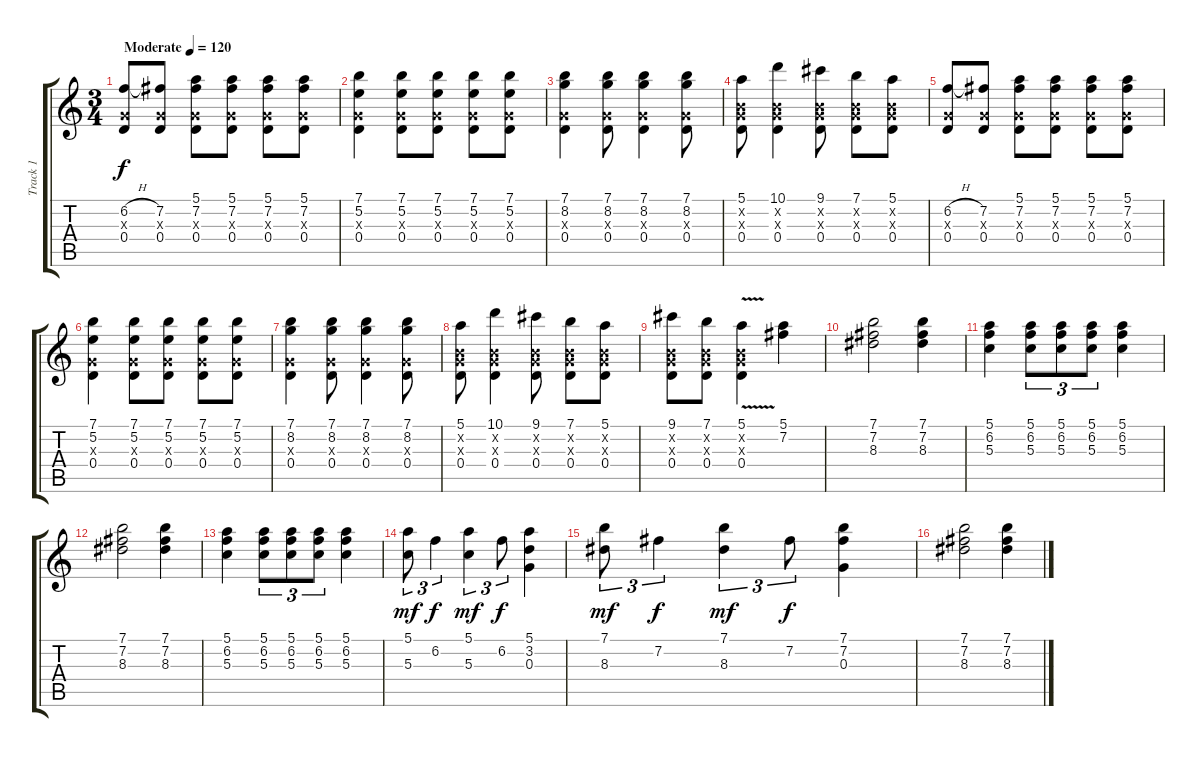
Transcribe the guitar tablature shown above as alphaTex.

\track ("Track 1" "Track 1") {instrument electricguitarjazz}
\staff {score tabs}
\tuning (E4 B3 G3 D3 A2 E2) {hide}
\ts (3 4)
\tempo (120 "Moderate")
\clef g2
\ks c
(6.2{h} 0.3{x} 0.4).8{dy f instrument electricguitarjazz} (7.2 0.3{x} 0.4).8 (5.1 7.2 0.3{x} 0.4).8 (5.1 7.2 0.3{x} 0.4).8 (5.1 7.2 0.3{x} 0.4).8 (5.1 7.2 0.3{x} 0.4).8 |
(7.1 5.2 0.3{x} 0.4).4 (7.1 5.2 0.3{x} 0.4).8 (7.1 5.2 0.3{x} 0.4).8 (7.1 5.2 0.3{x} 0.4).8 (7.1 5.2 0.3{x} 0.4).8 |
(7.1 8.2 0.3{x} 0.4).4 (7.1 8.2 0.3{x} 0.4).8 (7.1 8.2 0.3{x} 0.4).4 (7.1 8.2 0.3{x} 0.4).8 |
(5.1 0.2{x} 0.3{x} 0.4).8 (10.1 0.2{x} 0.3{x} 0.4).4 (9.1 0.2{x} 0.3{x} 0.4).8 (7.1 0.2{x} 0.3{x} 0.4).8 (5.1 0.2{x} 0.3{x} 0.4).8 |
(6.2{h} 0.3{x} 0.4).8 (7.2 0.3{x} 0.4).8 (5.1 7.2 0.3{x} 0.4).8 (5.1 7.2 0.3{x} 0.4).8 (5.1 7.2 0.3{x} 0.4).8 (5.1 7.2 0.3{x} 0.4).8 |
(7.1 5.2 0.3{x} 0.4).4 (7.1 5.2 0.3{x} 0.4).8 (7.1 5.2 0.3{x} 0.4).8 (7.1 5.2 0.3{x} 0.4).8 (7.1 5.2 0.3{x} 0.4).8 |
(7.1 8.2 0.3{x} 0.4).4 (7.1 8.2 0.3{x} 0.4).8 (7.1 8.2 0.3{x} 0.4).4 (7.1 8.2 0.3{x} 0.4).8 |
(5.1 0.2{x} 0.3{x} 0.4).8 (10.1 0.2{x} 0.3{x} 0.4).4 (9.1 0.2{x} 0.3{x} 0.4).8 (7.1 0.2{x} 0.3{x} 0.4).8 (5.1 0.2{x} 0.3{x} 0.4).8 |
(9.1 0.2{x} 0.3{x} 0.4).8 (7.1 0.2{x} 0.3{x} 0.4).8 (5.1{v} 0.2{x} 0.3{x} 0.4).4 (5.1 7.2).4 |
(7.1 7.2 8.3).2 (7.1 7.2 8.3).4 |
(5.1 6.2 5.3).4 (5.1 6.2 5.3).8{tu (3 2)} (5.1 6.2 5.3).8{tu (3 2)} (5.1 6.2 5.3).8{tu (3 2)} (5.1 6.2 5.3).4 |
(7.1 7.2 8.3).2 (7.1 7.2 8.3).4 |
(5.1 6.2 5.3).4 (5.1 6.2 5.3).8{tu (3 2)} (5.1 6.2 5.3).8{tu (3 2)} (5.1 6.2 5.3).8{tu (3 2)} (5.1 6.2 5.3).4 |
(5.1 5.3).8{tu (3 2) dy mf} 6.2.4{tu (3 2) dy f} (5.1 5.3).4{tu (3 2) dy mf} 6.2.8{tu (3 2) dy f} (5.1 3.2 0.3).4 |
(7.1 8.3).8{tu (3 2) dy mf} 7.2.4{tu (3 2) dy f} (7.1 8.3).4{tu (3 2) dy mf} 7.2.8{tu (3 2) dy f} (7.1 7.2 0.3).4 |
(7.1 7.2 8.3).2 (7.1 7.2 8.3).4
